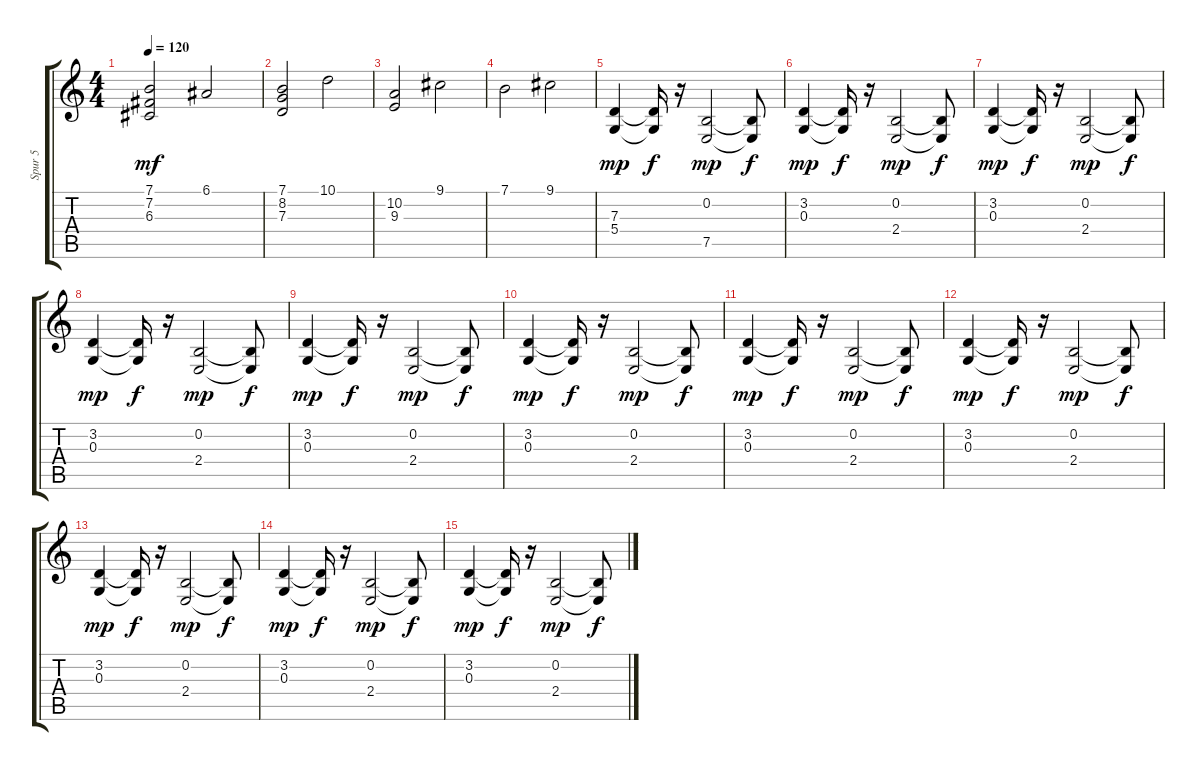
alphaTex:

\track ("Spur 5" "Spur 5") {instrument percussiveorgan}
\staff {score tabs}
\tuning (E4 B3 G3 D3 A2 E2) {hide}
\ts (4 4)
\tempo 120
\clef g2
\ks c
(7.1 7.2 6.3).2{dy mf} 6.1.2 |
(7.1 8.2 7.3).2 10.1.2 |
(10.2 9.3).2 9.1.2 |
7.1.2 9.1.2 |
(7.3 5.4).4{dy mp} (7.3{t} 5.4{t}).16{dy f} r.16 (0.2 7.5).2{dy mp} (0.2{t} 7.5{t}).8{dy f} |
(3.2 0.3).4{dy mp} (3.2{t} 0.3{t}).16{dy f} r.16 (0.2 2.4).2{dy mp} (0.2{t} 2.4{t}).8{dy f} |
(3.2 0.3).4{dy mp} (3.2{t} 0.3{t}).16{dy f} r.16 (0.2 2.4).2{dy mp} (0.2{t} 2.4{t}).8{dy f} |
(3.2 0.3).4{dy mp} (3.2{t} 0.3{t}).16{dy f} r.16 (0.2 2.4).2{dy mp} (0.2{t} 2.4{t}).8{dy f} |
(3.2 0.3).4{dy mp} (3.2{t} 0.3{t}).16{dy f} r.16 (0.2 2.4).2{dy mp} (0.2{t} 2.4{t}).8{dy f} |
(3.2 0.3).4{dy mp} (3.2{t} 0.3{t}).16{dy f} r.16 (0.2 2.4).2{dy mp} (0.2{t} 2.4{t}).8{dy f} |
(3.2 0.3).4{dy mp} (3.2{t} 0.3{t}).16{dy f} r.16 (0.2 2.4).2{dy mp} (0.2{t} 2.4{t}).8{dy f} |
(3.2 0.3).4{dy mp} (3.2{t} 0.3{t}).16{dy f} r.16 (0.2 2.4).2{dy mp} (0.2{t} 2.4{t}).8{dy f} |
(3.2 0.3).4{dy mp} (3.2{t} 0.3{t}).16{dy f} r.16 (0.2 2.4).2{dy mp} (0.2{t} 2.4{t}).8{dy f} |
(3.2 0.3).4{dy mp} (3.2{t} 0.3{t}).16{dy f} r.16 (0.2 2.4).2{dy mp} (0.2{t} 2.4{t}).8{dy f} |
(3.2 0.3).4{dy mp} (3.2{t} 0.3{t}).16{dy f} r.16 (0.2 2.4).2{dy mp} (0.2{t} 2.4{t}).8{dy f}
